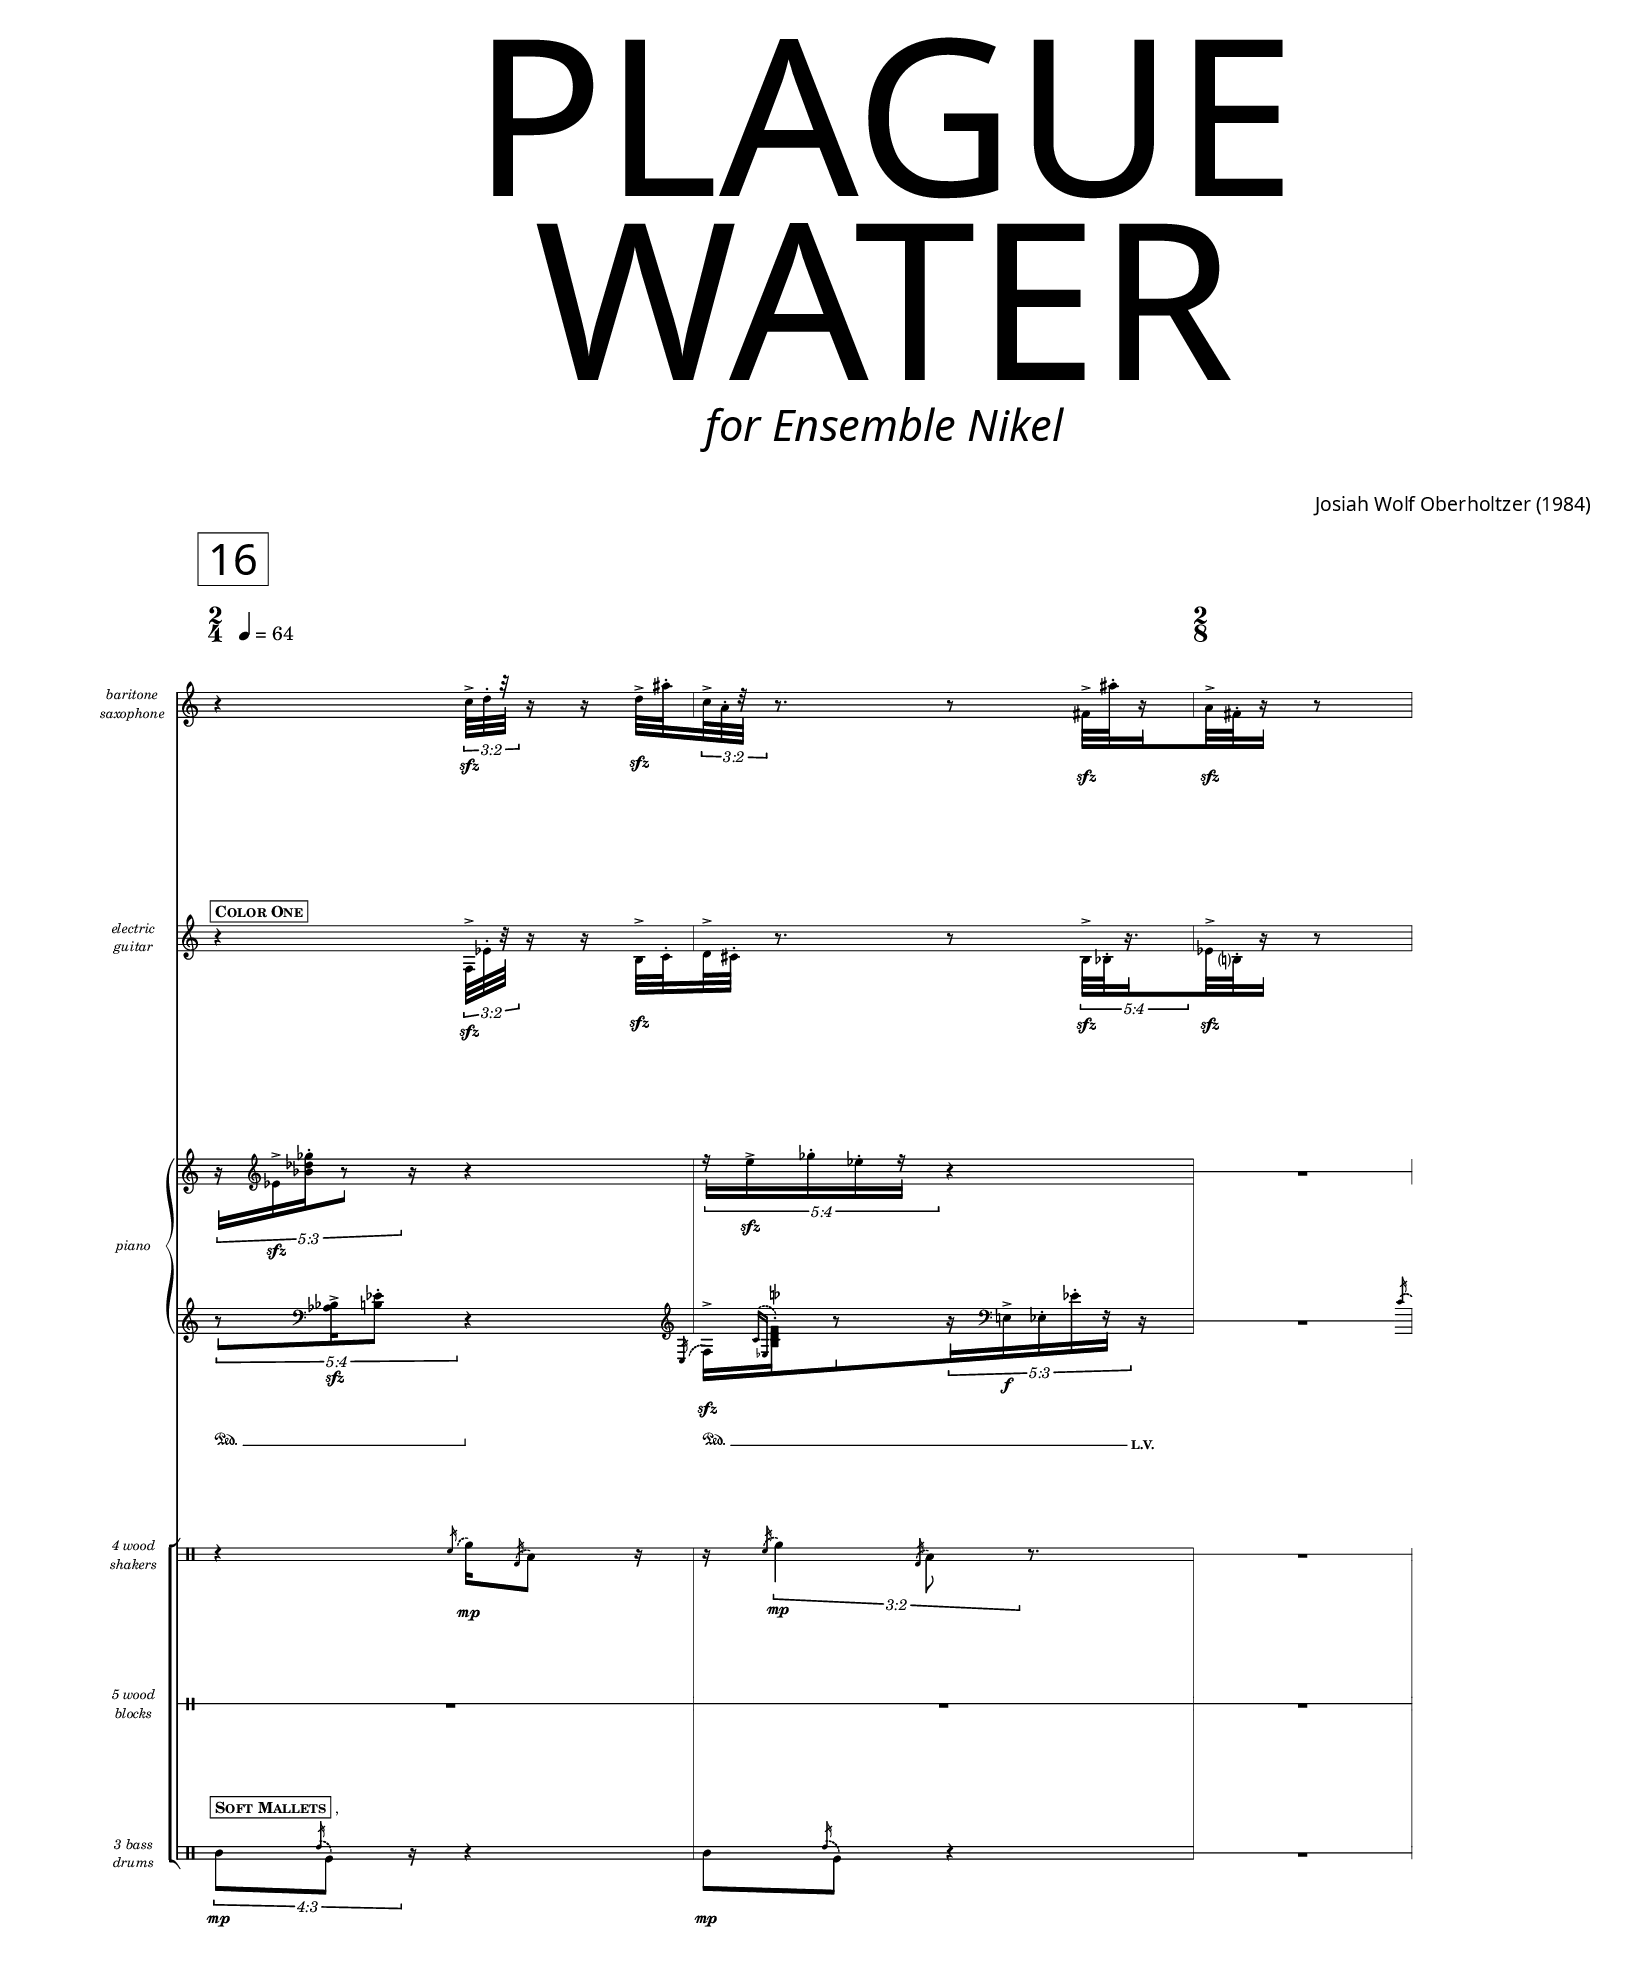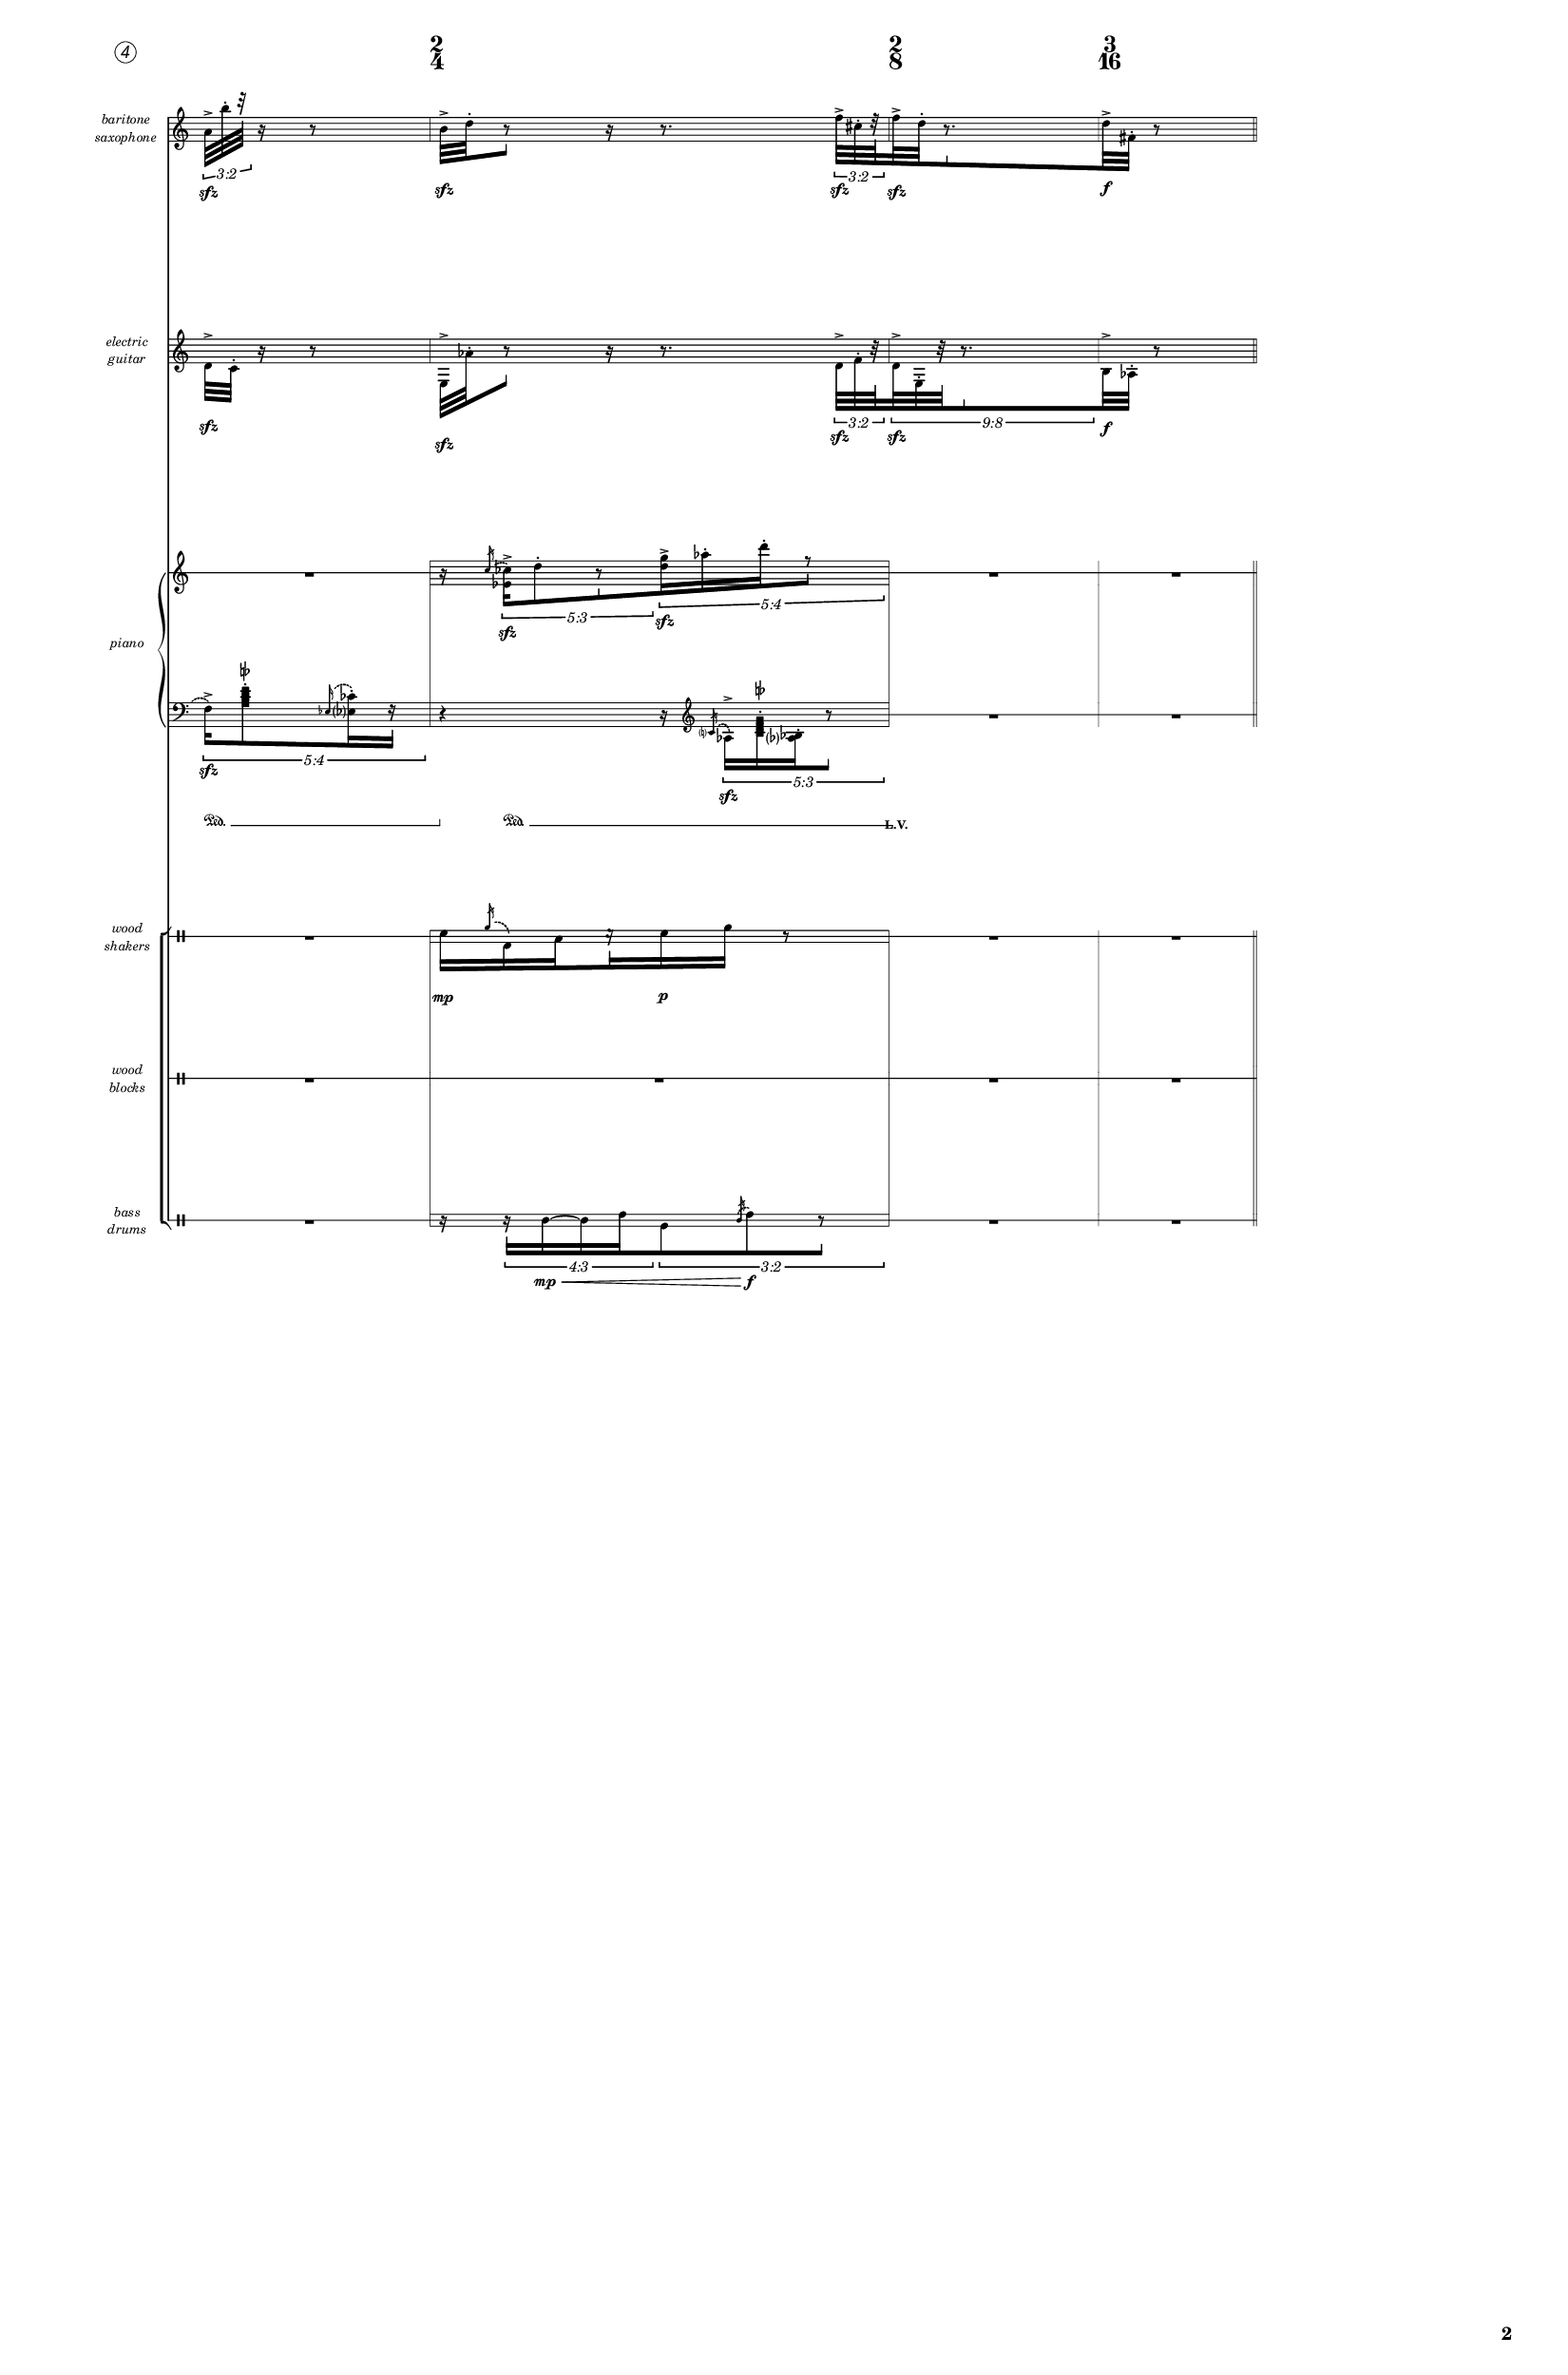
\version "2.19.2"
\language "english"

#(ly:set-option 'relative-includes #t)

\include "../../stylesheets/plague-water-header.ily"
\include "../../stylesheets/plague-water-layout.ily"
\include "../../stylesheets/plague-water-paper.ily"

\score {
	\context Score = "Plague Water Score" \with {
		\override HorizontalBracket #'color = #red
	} <<
		\tag score.saxophone.guitar.piano.percussion
		\context TimeSignatureContext = "TimeSignatureContext" {
			{
				\mark \markup { \override #'(box-padding . 0.5) \box 16 }
				\tempo 4=64
				\time 2/4
				s1 * 1/2
			}
			{
				s1 * 1/2
			}
			{
				\time 2/8
				s1 * 1/4
			}
			{
				s1 * 1/4
			}
			{
				\time 2/4
				s1 * 1/2
			}
			{
				\time 2/8
				s1 * 1/4
			}
			{
				\time 3/16
				s1 * 3/16
			}
		}
		\tag score.saxophone
		\context SaxophoneStaffGroup = "Saxophone Staff Group" <<
			\context SaxophoneStaff = "Saxophone Staff" {
				\clef "treble"
				\transpose ef, c'
				\context Voice = "Saxophone Voice" {
					{
						\tag #'Segment16SaxophoneVoice1
						{
							{
								r4
							}
						}
					}
					{
						\tag #'Segment16SaxophoneVoice2
						{
							\times 2/3 {
								\set stemLeftBeamCount = 0
								\set stemRightBeamCount = 3
								ef32 -\accent \sfz [
								\set stemLeftBeamCount = 3
								\set stemRightBeamCount = 3
								f32 -\staccato
								\set stemLeftBeamCount = 3
								\set stemRightBeamCount = 0
								r32 ]
							}
						}
					}
					{
						\tag #'Segment16SaxophoneVoice3
						{
							{
								r16
								r16
							}
						}
					}
					{
						\tag #'Segment16SaxophoneVoice4
						{
							{
								\set stemLeftBeamCount = 0
								\set stemRightBeamCount = 3
								f32 -\accent \sfz [
								\set stemLeftBeamCount = 3
								\set stemRightBeamCount = 2
								cs'32 -\staccato
							}
						}
						\tag #'Segment16SaxophoneVoice5
						{
							\times 2/3 {
								\set stemLeftBeamCount = 2
								\set stemRightBeamCount = 3
								ef32 -\accent
								\set stemLeftBeamCount = 3
								\set stemRightBeamCount = 3
								c32 -\staccato
								\set stemLeftBeamCount = 3
								\set stemRightBeamCount = 0
								r32 ]
							}
						}
					}
					{
						\tag #'Segment16SaxophoneVoice6
						{
							{
								r8.
								r8
							}
						}
					}
					{
						\tag #'Segment16SaxophoneVoice7
						{
							{
								\set stemLeftBeamCount = 0
								\set stemRightBeamCount = 3
								a,32 -\accent \sfz [
								\set stemLeftBeamCount = 3
								\set stemRightBeamCount = 2
								cs'32 -\staccato
								\set stemLeftBeamCount = 2
								\set stemRightBeamCount = 1
								r16
							}
						}
						\tag #'Segment16SaxophoneVoice8
						{
							{
								\set stemLeftBeamCount = 1
								\set stemRightBeamCount = 3
								c32 -\accent \sfz
								\set stemLeftBeamCount = 3
								\set stemRightBeamCount = 2
								a,32 -\staccato
								\set stemLeftBeamCount = 2
								\set stemRightBeamCount = 0
								r16 ]
							}
						}
					}
					{
						\tag #'Segment16SaxophoneVoice9
						{
							{
								r8
							}
						}
					}
					{
						\tag #'Segment16SaxophoneVoice10
						{
							\times 2/3 {
								\set stemLeftBeamCount = 0
								\set stemRightBeamCount = 3
								c32 -\accent \sfz [
								\set stemLeftBeamCount = 3
								\set stemRightBeamCount = 3
								d'32 -\staccato
								\set stemLeftBeamCount = 3
								\set stemRightBeamCount = 0
								r32 ]
							}
						}
					}
					{
						\tag #'Segment16SaxophoneVoice11
						{
							{
								r16
								r8
							}
						}
					}
					{
						\tag #'Segment16SaxophoneVoice12
						{
							{
								\set stemLeftBeamCount = 0
								\set stemRightBeamCount = 3
								d32 -\accent \sfz [
								\set stemLeftBeamCount = 3
								\set stemRightBeamCount = 1
								f32 -\staccato
								\set stemLeftBeamCount = 1
								\set stemRightBeamCount = 0
								r8 ]
							}
						}
					}
					{
						\tag #'Segment16SaxophoneVoice13
						{
							{
								r16
								r8.
							}
						}
					}
					{
						\tag #'Segment16SaxophoneVoice14
						{
							\times 2/3 {
								\set stemLeftBeamCount = 0
								\set stemRightBeamCount = 3
								af32 -\accent \sfz [
								\set stemLeftBeamCount = 3
								\set stemRightBeamCount = 3
								e32 -\staccato
								\set stemLeftBeamCount = 3
								\set stemRightBeamCount = 2
								r32
							}
						}
						\tag #'Segment16SaxophoneVoice15
						{
							{
								\set stemLeftBeamCount = 2
								\set stemRightBeamCount = 3
								af32 -\accent \sfz
								\set stemLeftBeamCount = 3
								\set stemRightBeamCount = 1
								f32 -\staccato
								\set stemLeftBeamCount = 1
								\set stemRightBeamCount = 1
								r8.
							}
						}
						\tag #'Segment16SaxophoneVoice16
						{
							{
								\set stemLeftBeamCount = 1
								\set stemRightBeamCount = 3
								f32 -\accent \f
								\set stemLeftBeamCount = 3
								\set stemRightBeamCount = 0
								a,32 -\staccato ]
							}
						}
					}
					{
						\tag #'Segment16SaxophoneVoice17
						{
							{
								r8
							}
						}
					}
				}
			}
		>>
		\tag score.guitar
		\context GuitarStaffGroup = "Guitar Staff Group" <<
			\context GuitarStaff = "Guitar Staff" {
				\clef "treble"
				\transpose c c'
				\context Voice = "Guitar Voice" {
					{
						\tag #'Segment16GuitarVoice1
						{
							{
								r4
									^ \markup {
										\box
											\pad-around
												#0.5
												\large
													\bold
														\caps
															"Color One"
										}
							}
						}
					}
					{
						\tag #'Segment16GuitarVoice2
						{
							\times 2/3 {
								\set stemLeftBeamCount = 0
								\set stemRightBeamCount = 3
								f,32 -\accent \sfz [
								\set stemLeftBeamCount = 3
								\set stemRightBeamCount = 3
								ef32 -\staccato
								\set stemLeftBeamCount = 3
								\set stemRightBeamCount = 0
								r32 ]
							}
						}
					}
					{
						\tag #'Segment16GuitarVoice3
						{
							{
								r16
								r16
							}
						}
					}
					{
						\tag #'Segment16GuitarVoice4
						{
							{
								\set stemLeftBeamCount = 0
								\set stemRightBeamCount = 3
								b,32 -\accent \sfz [
								\set stemLeftBeamCount = 3
								\set stemRightBeamCount = 2
								c32 -\staccato
							}
						}
						\tag #'Segment16GuitarVoice5
						{
							{
								\set stemLeftBeamCount = 2
								\set stemRightBeamCount = 3
								d32 -\accent
								\set stemLeftBeamCount = 3
								\set stemRightBeamCount = 0
								cs32 -\staccato ]
							}
						}
					}
					{
						\tag #'Segment16GuitarVoice6
						{
							{
								r8.
								r8
							}
						}
					}
					{
						\tag #'Segment16GuitarVoice7
						{
							\times 4/5 {
								\set stemLeftBeamCount = 0
								\set stemRightBeamCount = 3
								b,32 -\accent \sfz [
								\set stemLeftBeamCount = 3
								\set stemRightBeamCount = 2
								bf,32 -\staccato
								\set stemLeftBeamCount = 2
								\set stemRightBeamCount = 1
								r16.
							}
						}
						\tag #'Segment16GuitarVoice8
						{
							{
								\set stemLeftBeamCount = 1
								\set stemRightBeamCount = 3
								ef32 -\accent \sfz
								\set stemLeftBeamCount = 3
								\set stemRightBeamCount = 2
								b,32 -\staccato
								\set stemLeftBeamCount = 2
								\set stemRightBeamCount = 0
								r16 ]
							}
						}
					}
					{
						\tag #'Segment16GuitarVoice9
						{
							{
								r8
							}
						}
					}
					{
						\tag #'Segment16GuitarVoice10
						{
							{
								\set stemLeftBeamCount = 0
								\set stemRightBeamCount = 3
								d32 -\accent \sfz [
								\set stemLeftBeamCount = 3
								\set stemRightBeamCount = 0
								c32 -\staccato ]
							}
						}
					}
					{
						\tag #'Segment16GuitarVoice11
						{
							{
								r16
								r8
							}
						}
					}
					{
						\tag #'Segment16GuitarVoice12
						{
							{
								\set stemLeftBeamCount = 0
								\set stemRightBeamCount = 3
								e,32 -\accent \sfz [
								\set stemLeftBeamCount = 3
								\set stemRightBeamCount = 1
								af32 -\staccato
								\set stemLeftBeamCount = 1
								\set stemRightBeamCount = 0
								r8 ]
							}
						}
					}
					{
						\tag #'Segment16GuitarVoice13
						{
							{
								r16
								r8.
							}
						}
					}
					{
						\tag #'Segment16GuitarVoice14
						{
							\times 2/3 {
								\set stemLeftBeamCount = 0
								\set stemRightBeamCount = 3
								d32 -\accent \sfz [
								\set stemLeftBeamCount = 3
								\set stemRightBeamCount = 3
								f32 -\staccato
								\set stemLeftBeamCount = 3
								\set stemRightBeamCount = 2
								r32
							}
						}
						\tag #'Segment16GuitarVoice15
						{
							\times 8/9 {
								\set stemLeftBeamCount = 2
								\set stemRightBeamCount = 3
								d32 -\accent \sfz
								\set stemLeftBeamCount = 3
								\set stemRightBeamCount = 3
								e,32 -\staccato
								\set stemLeftBeamCount = 3
								\set stemRightBeamCount = 1
								r32
								\set stemLeftBeamCount = 1
								\set stemRightBeamCount = 1
								r8.
							}
						}
						\tag #'Segment16GuitarVoice16
						{
							{
								\set stemLeftBeamCount = 1
								\set stemRightBeamCount = 3
								b,32 -\accent \f
								\set stemLeftBeamCount = 3
								\set stemRightBeamCount = 0
								af,32 -\staccato ]
							}
						}
					}
					{
						\tag #'Segment16GuitarVoice17
						{
							{
								r8
							}
						}
					}
				}
			}
		>>
		\tag score.piano
		\context PianoStaffGroup = "Piano Staff Group" <<
			\context PianoUpperStaff = "Piano Upper Staff" {
				\context Voice = "Piano RH Voice" {
					{
						\tag #'Segment16PianoRHVoice1
						{
							\tweak #'text #tuplet-number::calc-fraction-text
							\times 3/5 {
								\set stemLeftBeamCount = 0
								\set stemRightBeamCount = 2
								r16 [
								\set stemLeftBeamCount = 2
								\set stemRightBeamCount = 2
								\clef treble
								<ef'>16 -\accent \sfz
								\set stemLeftBeamCount = 2
								\set stemRightBeamCount = 1
								<bf' df'' gf''>16 -\staccato
								\set stemLeftBeamCount = 1
								\set stemRightBeamCount = 0
								r8 ]
							}
						}
					}
					{
						\tag #'Segment16PianoRHVoice2
						{
							{
								r16
								r4
							}
						}
					}
					{
						\tag #'Segment16PianoRHVoice3
						{
							\times 4/5 {
								\set stemLeftBeamCount = 0
								\set stemRightBeamCount = 2
								r16 [
								\set stemLeftBeamCount = 2
								\set stemRightBeamCount = 2
								<e''>16 -\accent \sfz
								\set stemLeftBeamCount = 2
								\set stemRightBeamCount = 2
								<gf''>16 -\staccato
								\set stemLeftBeamCount = 2
								\set stemRightBeamCount = 2
								<ef''>16 -\staccato
								\set stemLeftBeamCount = 2
								\set stemRightBeamCount = 0
								r16 ]
							}
						}
					}
					{
						\tag #'Segment16PianoRHVoice4
						{
							{
								r4
							}
						}
						\tag #'Segment16PianoRHVoice5
						{
							{
								\stopStaff
								\once \override Staff.StaffSymbol.line-count = 1
								\startStaff
								R1 * 1/4
							}
						}
						\tag #'Segment16PianoRHVoice6
						{
							{
								R1 * 1/4
								\stopStaff
								\startStaff
							}
						}
						\tag #'Segment16PianoRHVoice7
						{
							{
								\afterGrace
								r16
								{
									\override Flag #'stroke-style = #"grace"
									\override Stem #'length = #8
									c''16 \(
									\revert Flag #'stroke-style
									\revert Stem #'length
								}
							}
						}
					}
					{
						\tag #'Segment16PianoRHVoice8
						{
							\tweak #'text #tuplet-number::calc-fraction-text
							\times 3/5 {
								\set stemLeftBeamCount = 0
								\set stemRightBeamCount = 2
								<ef' cf''>16 -\accent \sfz \) [
								\set stemLeftBeamCount = 1
								\set stemRightBeamCount = 1
								d''8 -\staccato
								\set stemLeftBeamCount = 1
								\set stemRightBeamCount = 1
								r8
							}
						}
						\tag #'Segment16PianoRHVoice9
						{
							\times 4/5 {
								\set stemLeftBeamCount = 1
								\set stemRightBeamCount = 2
								<d'' g''>16 -\accent \sfz
								\set stemLeftBeamCount = 2
								\set stemRightBeamCount = 2
								<af''>16 -\staccato
								\set stemLeftBeamCount = 2
								\set stemRightBeamCount = 1
								d'''16 -\staccato
								\set stemLeftBeamCount = 1
								\set stemRightBeamCount = 0
								r8 ]
							}
						}
					}
					{
						\tag #'Segment16PianoRHVoice10
						{
							{
								\stopStaff
								\once \override Staff.StaffSymbol.line-count = 1
								\startStaff
								R1 * 1/4
							}
						}
						\tag #'Segment16PianoRHVoice11
						{
							{
								R1 * 3/16
								\stopStaff
								\startStaff
							}
						}
					}
				}
			}
			\context PianoLowerStaff = "Piano Lower Staff" {
				\context Voice = "Piano LH Voice" {
					{
						\tag #'Segment16PianoLHVoice1
						{
							\times 4/5 {
								\set stemLeftBeamCount = 0
								\set stemRightBeamCount = 1
								r8 [
								\set stemLeftBeamCount = 1
								\set stemRightBeamCount = 2
								\clef bass
								<af bf>16 -\accent \sfz
								\set stemLeftBeamCount = 1
								\set stemRightBeamCount = 0
								<b ef'>8 -\staccato ]
							}
						}
					}
					{
						\tag #'Segment16PianoLHVoice2
						{
							{
								\afterGrace
								r4
								{
									\override Flag #'stroke-style = #"grace"
									\override Stem #'length = #8
									\clef treble
									c16 \(
									\revert Flag #'stroke-style
									\revert Stem #'length
								}
							}
						}
					}
					{
						\tag #'Segment16PianoLHVoice3
						{
							{
								\set stemLeftBeamCount = 0
								\set stemRightBeamCount = 2
								\afterGrace
								<f>16 -\accent \sfz \) [
								{
									c'16 [ \(
									ef16 ]
								}
								\once \override Accidental.stencil = ##f
								\once \override AccidentalCautionary.stencil = ##f
								\once \override Arpeggio.X-offset = #-2
								\once \override NoteHead.stencil = #ly:text-interface::print
								\once \override NoteHead.text = \markup {
									\filled-box #'(-0.6 . 0.6) #'(-0.7 . 0.7) #0.25
								}
								\set stemLeftBeamCount = 2
								\set stemRightBeamCount = 1
								<b d' f'>16 -\staccato \)
									^ \markup {
										\center-align
											\concat
												{
													\natural
													\flat
												}
										}
								\set stemLeftBeamCount = 1
								\set stemRightBeamCount = 1
								r8
							}
						}
						\tag #'Segment16PianoLHVoice4
						{
							\tweak #'text #tuplet-number::calc-fraction-text
							\times 3/5 {
								\set stemLeftBeamCount = 1
								\set stemRightBeamCount = 2
								r16
								\set stemLeftBeamCount = 2
								\set stemRightBeamCount = 2
								\clef bass
								<e>16 -\accent \f
								\set stemLeftBeamCount = 2
								\set stemRightBeamCount = 2
								<ef>16 -\staccato
								\set stemLeftBeamCount = 2
								\set stemRightBeamCount = 2
								ef'16 -\staccato
								\set stemLeftBeamCount = 2
								\set stemRightBeamCount = 0
								r16 ]
							}
						}
					}
					{
						\tag #'Segment16PianoLHVoice5
						{
							{
								r16
							}
						}
						\tag #'Segment16PianoLHVoice6
						{
							{
								\stopStaff
								\once \override Staff.StaffSymbol.line-count = 1
								\startStaff
								\afterGrace
								R1 * 1/4
								{
									\override Flag #'stroke-style = #"grace"
									\override Stem #'length = #8
									\stopStaff
									\startStaff
									c'16 \(
									\revert Flag #'stroke-style
									\revert Stem #'length
								}
								\stopStaff
								\startStaff
							}
						}
					}
					{
						\tag #'Segment16PianoLHVoice7
						{
							\times 4/5 {
								\set stemLeftBeamCount = 0
								\set stemRightBeamCount = 2
								<f>16 -\accent \sfz \) [
								\once \override Accidental.stencil = ##f
								\once \override AccidentalCautionary.stencil = ##f
								\once \override Arpeggio.X-offset = #-2
								\once \override NoteHead.stencil = #ly:text-interface::print
								\once \override NoteHead.text = \markup {
									\filled-box #'(-0.6 . 0.6) #'(-0.7 . 0.7) #0.25
								}
								\set stemLeftBeamCount = 1
								\set stemRightBeamCount = 1
								\afterGrace
								<a c' e'>8 -\staccato
									^ \markup {
										\center-align
											\concat
												{
													\natural
													\flat
												}
										}
								{
									ef16 \(
								}
								\set stemLeftBeamCount = 1
								\set stemRightBeamCount = 2
								<ef cf'>16 -\staccato \)
								\set stemLeftBeamCount = 2
								\set stemRightBeamCount = 0
								r16 ]
							}
						}
					}
					{
						\tag #'Segment16PianoLHVoice8
						{
							{
								r4
								\afterGrace
								r16
								{
									\override Flag #'stroke-style = #"grace"
									\override Stem #'length = #8
									\clef treble
									c'16 \(
									\revert Flag #'stroke-style
									\revert Stem #'length
								}
							}
						}
					}
					{
						\tag #'Segment16PianoLHVoice9
						{
							\tweak #'text #tuplet-number::calc-fraction-text
							\times 3/5 {
								\set stemLeftBeamCount = 0
								\set stemRightBeamCount = 2
								af16 -\accent \sfz \) [
								\once \override Accidental.stencil = ##f
								\once \override AccidentalCautionary.stencil = ##f
								\once \override Arpeggio.X-offset = #-2
								\once \override NoteHead.stencil = #ly:text-interface::print
								\once \override NoteHead.text = \markup {
									\filled-box #'(-0.6 . 0.6) #'(-0.7 . 0.7) #0.25
								}
								\set stemLeftBeamCount = 2
								\set stemRightBeamCount = 2
								<c' e' g'>16 -\staccato
									^ \markup {
										\center-align
											\concat
												{
													\natural
													\flat
												}
										}
								\set stemLeftBeamCount = 2
								\set stemRightBeamCount = 1
								<af bf>16 -\staccato
								\set stemLeftBeamCount = 1
								\set stemRightBeamCount = 0
								r8 ]
							}
						}
					}
					{
						\tag #'Segment16PianoLHVoice10
						{
							{
								\stopStaff
								\once \override Staff.StaffSymbol.line-count = 1
								\startStaff
								R1 * 1/4
							}
						}
						\tag #'Segment16PianoLHVoice11
						{
							{
								R1 * 3/16
								\stopStaff
								\startStaff
							}
						}
					}
				}
			}
			\context Dynamics = "Piano Pedals" {
				{
					\tag #'Segment16PianoPedals1
					{
						{
							s1 * 1/4 \sustainOn
							<> \sustainOff
						}
					}
				}
				{
					\tag #'Segment16PianoPedals2
					{
						{
							r4
						}
					}
				}
				{
					\tag #'Segment16PianoPedals3
					{
						{
							\once \override PianoPedalBracket.edge-height = #'(1 . 0)
							s1 * 1/4 \sustainOn
						}
					}
					\tag #'Segment16PianoPedals4
					{
						{
							s1 * 3/16
							<> \sustainOff
							\LV
						}
					}
				}
				{
					\tag #'Segment16PianoPedals5
					{
						{
							r16
						}
					}
					\tag #'Segment16PianoPedals6
					{
						{
							R1 * 1/4
						}
					}
				}
				{
					\tag #'Segment16PianoPedals7
					{
						{
							s1 * 1/4 \sustainOn
							<> \sustainOff
						}
					}
				}
				{
					\tag #'Segment16PianoPedals8
					{
						{
							r16
						}
					}
				}
				{
					\tag #'Segment16PianoPedals9
					{
						{
							\once \override PianoPedalBracket.edge-height = #'(1 . 0)
							s1 * 3/16 \sustainOn
						}
					}
					\tag #'Segment16PianoPedals10
					{
						{
							\once \override PianoPedalBracket.edge-height = #'(1 . 0)
							s1 * 1/16
						}
					}
					\tag #'Segment16PianoPedals11
					{
						{
							s1 * 3/16
							<> \sustainOff
							\LV
						}
					}
				}
				{
					\tag #'Segment16PianoPedals12
					{
						{
							R1 * 1/4
						}
					}
					\tag #'Segment16PianoPedals13
					{
						{
							R1 * 3/16
						}
					}
				}
			}
		>>
		\tag score.percussion
		\context PercussionStaffGroup = "Percussion Staff Group" <<
			\context PercussionShakerStaff = "Percussion Shaker Staff" {
				\clef "percussion"
				\context Voice = "Percussion Shaker Voice" {
					{
						\tag #'Segment16PercussionShakerVoice1
						{
							{
								\afterGrace
								r4
								{
									\override Flag #'stroke-style = #"grace"
									\override Stem #'length = #8
									d'16 \(
									\revert Flag #'stroke-style
									\revert Stem #'length
								}
							}
						}
					}
					{
						\tag #'Segment16PercussionShakerVoice2
						{
							{
								\set stemLeftBeamCount = 0
								\set stemRightBeamCount = 2
								\afterGrace
								f'16 \mp \) [
								{
									\override Flag #'stroke-style = #"grace"
									\override Stem #'length = #8
									g16 \(
									\revert Flag #'stroke-style
									\revert Stem #'length
								}
								\set stemLeftBeamCount = 1
								\set stemRightBeamCount = 0
								b8 ] \)
							}
						}
					}
					{
						\tag #'Segment16PercussionShakerVoice3
						{
							{
								r16
							}
						}
						\tag #'Segment16PercussionShakerVoice4
						{
							{
								\afterGrace
								r16
								{
									\override Flag #'stroke-style = #"grace"
									\override Stem #'length = #8
									d'16 \(
									\revert Flag #'stroke-style
									\revert Stem #'length
								}
							}
						}
					}
					{
						\tag #'Segment16PercussionShakerVoice5
						{
							\times 2/3 {
								\afterGrace
								f'4 \mp \)
								{
									\override Flag #'stroke-style = #"grace"
									\override Stem #'length = #8
									g16 \(
									\revert Flag #'stroke-style
									\revert Stem #'length
								}
								\set stemLeftBeamCount = 1
								\set stemRightBeamCount = 0
								b8 \)
							}
						}
					}
					{
						\tag #'Segment16PercussionShakerVoice6
						{
							{
								r8.
							}
						}
						\tag #'Segment16PercussionShakerVoice7
						{
							{
								\stopStaff
								\once \override Staff.StaffSymbol.line-count = 1
								\startStaff
								R1 * 1/4
							}
						}
						\tag #'Segment16PercussionShakerVoice8
						{
							{
								R1 * 1/4
								\stopStaff
								\startStaff
							}
						}
					}
					{
						\tag #'Segment16PercussionShakerVoice9
						{
							{
								\set stemLeftBeamCount = 0
								\set stemRightBeamCount = 2
								\afterGrace
								d'16 \mp [
								{
									\override Flag #'stroke-style = #"grace"
									\override Stem #'length = #8
									f'16 \(
									\revert Flag #'stroke-style
									\revert Stem #'length
								}
								\set stemLeftBeamCount = 2
								\set stemRightBeamCount = 2
								g16 \)
								\set stemLeftBeamCount = 2
								\set stemRightBeamCount = 1
								b16
							}
						}
						\tag #'Segment16PercussionShakerVoice10
						{
							{
								\set stemLeftBeamCount = 1
								\set stemRightBeamCount = 2
								r16
								\set stemLeftBeamCount = 2
								\set stemRightBeamCount = 2
								d'16 \p
								\set stemLeftBeamCount = 2
								\set stemRightBeamCount = 0
								f'16 ]
							}
						}
					}
					{
						\tag #'Segment16PercussionShakerVoice11
						{
							{
								r8
							}
						}
						\tag #'Segment16PercussionShakerVoice12
						{
							{
								\stopStaff
								\once \override Staff.StaffSymbol.line-count = 1
								\startStaff
								R1 * 1/4
							}
						}
						\tag #'Segment16PercussionShakerVoice13
						{
							{
								R1 * 3/16
								\stopStaff
								\startStaff
							}
						}
					}
				}
			}
			\context PercussionWoodblockStaff = "Percussion Woodblock Staff" {
				\clef "percussion"
				\context Voice = "Percussion Woodblock Voice" {
					{
						\tag #'Segment16PercussionWoodblockVoice1
						{
							{
								\stopStaff
								\once \override Staff.StaffSymbol.line-count = 1
								\startStaff
								R1 * 1/2
							}
						}
						\tag #'Segment16PercussionWoodblockVoice2
						{
							{
								R1 * 1/2
							}
						}
						\tag #'Segment16PercussionWoodblockVoice3
						{
							{
								R1 * 1/4
							}
						}
						\tag #'Segment16PercussionWoodblockVoice4
						{
							{
								R1 * 1/4
							}
						}
						\tag #'Segment16PercussionWoodblockVoice5
						{
							{
								R1 * 1/2
							}
						}
						\tag #'Segment16PercussionWoodblockVoice6
						{
							{
								R1 * 1/4
							}
						}
						\tag #'Segment16PercussionWoodblockVoice7
						{
							{
								R1 * 3/16
								\stopStaff
								\startStaff
							}
						}
					}
				}
			}
			\context PercussionDrumStaff = "Percussion Drum Staff" {
				\clef "percussion"
				\context Voice = "Percussion Drum Voice" {
					{
						\tag #'Segment16PercussionDrumVoice1
						{
							\tweak #'text #tuplet-number::calc-fraction-text
							\times 3/4 {
								\set stemLeftBeamCount = 0
								\set stemRightBeamCount = 1
								\afterGrace
								c'8 \mp [
									^ \markup {
										\box
											\pad-around
												#0.5
												\large
													\bold
														\caps
															"Soft Mallets"
										,
										}
								{
									\override Flag #'stroke-style = #"grace"
									\override Stem #'length = #8
									e'16 \(
									\revert Flag #'stroke-style
									\revert Stem #'length
								}
								\set stemLeftBeamCount = 1
								\set stemRightBeamCount = 0
								a8 ] \)
							}
						}
					}
					{
						\tag #'Segment16PercussionDrumVoice2
						{
							{
								r16
								r4
							}
						}
					}
					{
						\tag #'Segment16PercussionDrumVoice3
						{
							{
								\set stemLeftBeamCount = 0
								\set stemRightBeamCount = 1
								\afterGrace
								c'8 \mp [
								{
									\override Flag #'stroke-style = #"grace"
									\override Stem #'length = #8
									e'16 \(
									\revert Flag #'stroke-style
									\revert Stem #'length
								}
								\set stemLeftBeamCount = 1
								\set stemRightBeamCount = 0
								a8 ] \)
							}
						}
					}
					{
						\tag #'Segment16PercussionDrumVoice4
						{
							{
								r4
							}
						}
						\tag #'Segment16PercussionDrumVoice5
						{
							{
								\stopStaff
								\once \override Staff.StaffSymbol.line-count = 1
								\startStaff
								R1 * 1/4
							}
						}
						\tag #'Segment16PercussionDrumVoice6
						{
							{
								R1 * 1/4
								\stopStaff
								\startStaff
							}
						}
						\tag #'Segment16PercussionDrumVoice7
						{
							{
								r16
							}
						}
					}
					{
						\tag #'Segment16PercussionDrumVoice8
						{
							\tweak #'text #tuplet-number::calc-fraction-text
							\times 3/4 {
								\set stemLeftBeamCount = 0
								\set stemRightBeamCount = 2
								r16 [
								\set stemLeftBeamCount = 2
								\set stemRightBeamCount = 2
								c'16 ~ \< \mp
								\set stemLeftBeamCount = 2
								\set stemRightBeamCount = 2
								c'16
								\set stemLeftBeamCount = 2
								\set stemRightBeamCount = 1
								e'16
							}
						}
						\tag #'Segment16PercussionDrumVoice9
						{
							\times 2/3 {
								\set stemLeftBeamCount = 1
								\set stemRightBeamCount = 1
								\afterGrace
								a8
								{
									\override Flag #'stroke-style = #"grace"
									\override Stem #'length = #8
									c'16 \(
									\revert Flag #'stroke-style
									\revert Stem #'length
								}
								\set stemLeftBeamCount = 1
								\set stemRightBeamCount = 1
								e'8 \f \)
								\set stemLeftBeamCount = 1
								\set stemRightBeamCount = 0
								r8 ]
							}
						}
					}
					{
						\tag #'Segment16PercussionDrumVoice10
						{
							{
								\stopStaff
								\once \override Staff.StaffSymbol.line-count = 1
								\startStaff
								R1 * 1/4
							}
						}
						\tag #'Segment16PercussionDrumVoice11
						{
							{
								R1 * 3/16
								\bar "||"
								\stopStaff
								\startStaff
							}
						}
					}
				}
			}
		>>
	>>
}